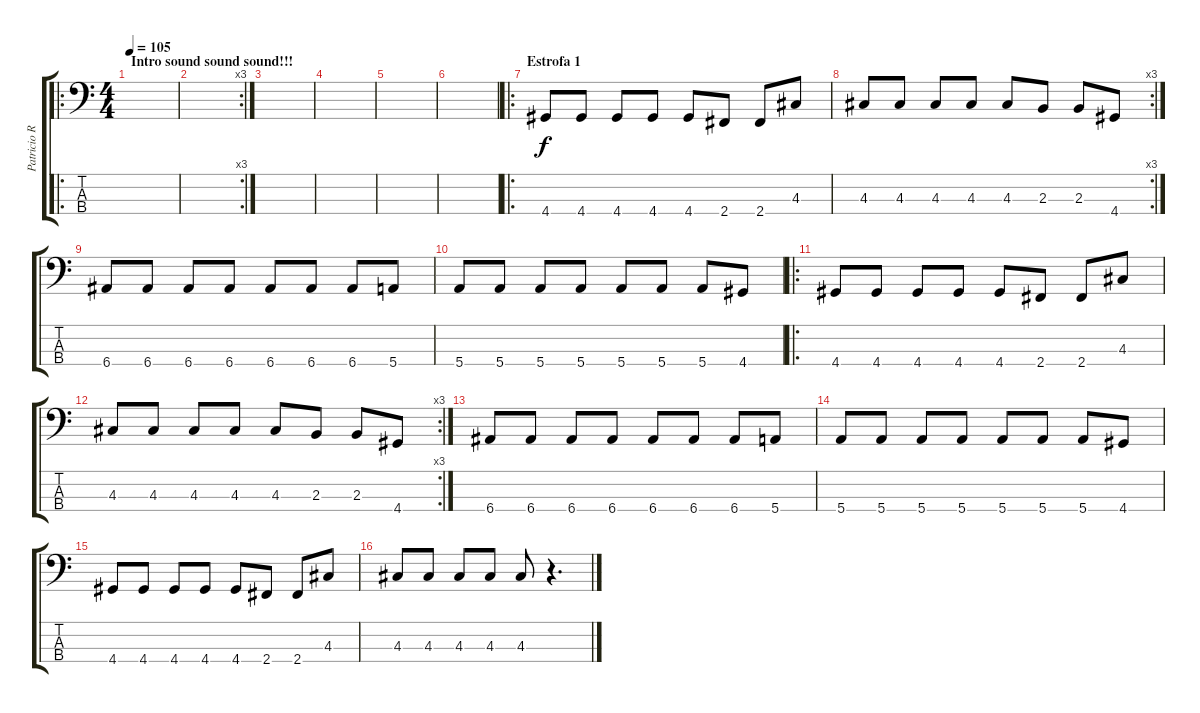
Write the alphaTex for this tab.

\track ("Patricio Romero (bajo)" "Patricio R") {instrument electricbassfinger}
\staff {score tabs}
\tuning (G2 D2 A1 E1) {hide}
\ro
\ts (4 4)
\section ("" "Intro sound sound sound!!!")
\tempo 105
\clef f4
\ks c
|
\rc 3
|
|
|
|
|
\ro
\section ("" "Estrofa 1")
4.4.8 4.4.8 4.4.8 4.4.8 4.4.8 2.4.8 2.4.8 4.3.8 |
\rc 3
4.3.8 4.3.8 4.3.8 4.3.8 4.3.8 2.3.8 2.3.8 4.4.8 |
6.4.8 6.4.8 6.4.8 6.4.8 6.4.8 6.4.8 6.4.8 5.4.8 |
5.4.8 5.4.8 5.4.8 5.4.8 5.4.8 5.4.8 5.4.8 4.4.8 |
\ro
4.4.8 4.4.8 4.4.8 4.4.8 4.4.8 2.4.8 2.4.8 4.3.8 |
\rc 3
4.3.8 4.3.8 4.3.8 4.3.8 4.3.8 2.3.8 2.3.8 4.4.8 |
6.4.8 6.4.8 6.4.8 6.4.8 6.4.8 6.4.8 6.4.8 5.4.8 |
5.4.8 5.4.8 5.4.8 5.4.8 5.4.8 5.4.8 5.4.8 4.4.8 |
4.4.8 4.4.8 4.4.8 4.4.8 4.4.8 2.4.8 2.4.8 4.3.8 |
4.3.8 4.3.8 4.3.8 4.3.8 4.3.8 r.4{d}
